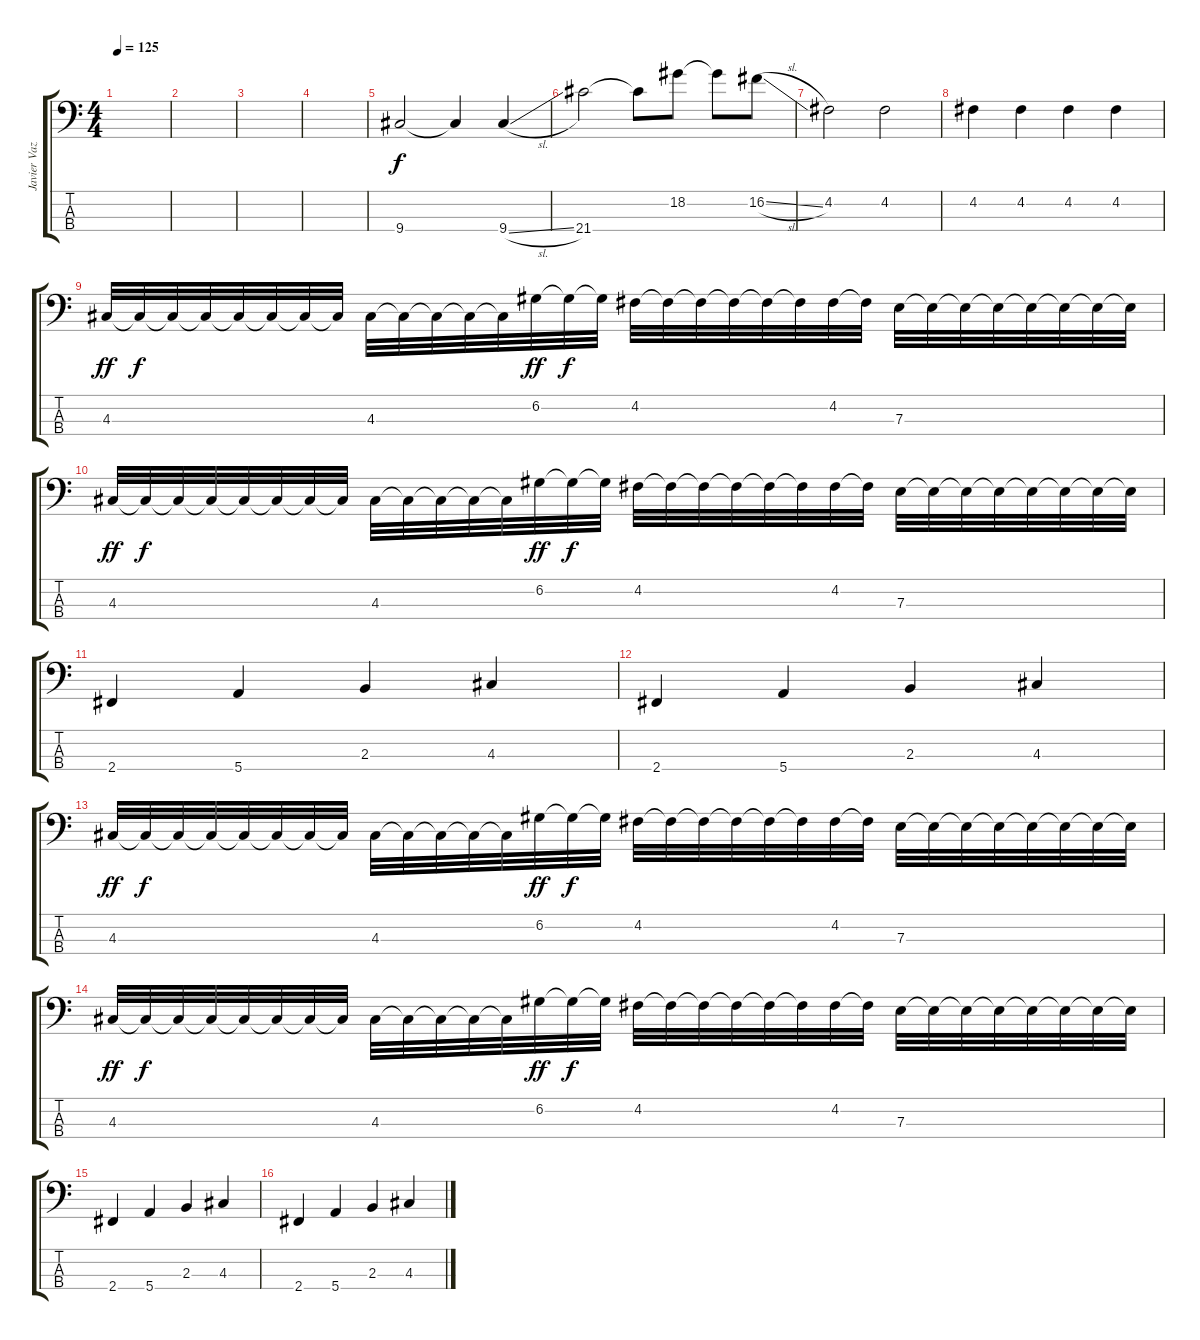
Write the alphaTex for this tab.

\track ("Javier Vaz Martins" "Javier Vaz") {instrument electricbassfinger}
\staff {score tabs}
\tuning (G2 D2 A1 E1) {hide}
\ts (4 4)
\tempo 125
\clef f4
\ks c
|
|
|
|
9.4.2 9.4{t}.4 9.4{sl}.4 |
21.4.2 21.4{t}.8 18.2.8 18.2{t}.8 16.2{sl}.8 |
4.2.2 4.2.2 |
4.2.4 4.2.4 4.2.4 4.2.4 |
4.3.32{dy ff} 4.3{t}.32{dy f} 4.3{t}.32 4.3{t}.32 4.3{t}.32 4.3{t}.32 4.3{t}.32 4.3{t}.32 4.3.32 4.3{t}.32 4.3{t}.32 4.3{t}.32 4.3{t}.32 6.2.32{dy ff} 6.2{t}.32{dy f} 6.2{t}.32 4.2.32 4.2{t}.32 4.2{t}.32 4.2{t}.32 4.2{t}.32 4.2{t}.32 4.2.32 4.2{t}.32 7.3.32 7.3{t}.32 7.3{t}.32 7.3{t}.32 7.3{t}.32 7.3{t}.32 7.3{t}.32 7.3{t}.32 |
4.3.32{dy ff} 4.3{t}.32{dy f} 4.3{t}.32 4.3{t}.32 4.3{t}.32 4.3{t}.32 4.3{t}.32 4.3{t}.32 4.3.32 4.3{t}.32 4.3{t}.32 4.3{t}.32 4.3{t}.32 6.2.32{dy ff} 6.2{t}.32{dy f} 6.2{t}.32 4.2.32 4.2{t}.32 4.2{t}.32 4.2{t}.32 4.2{t}.32 4.2{t}.32 4.2.32 4.2{t}.32 7.3.32 7.3{t}.32 7.3{t}.32 7.3{t}.32 7.3{t}.32 7.3{t}.32 7.3{t}.32 7.3{t}.32 |
2.4.4 5.4.4 2.3.4 4.3.4 |
2.4.4 5.4.4 2.3.4 4.3.4 |
4.3.32{dy ff} 4.3{t}.32{dy f} 4.3{t}.32 4.3{t}.32 4.3{t}.32 4.3{t}.32 4.3{t}.32 4.3{t}.32 4.3.32 4.3{t}.32 4.3{t}.32 4.3{t}.32 4.3{t}.32 6.2.32{dy ff} 6.2{t}.32{dy f} 6.2{t}.32 4.2.32 4.2{t}.32 4.2{t}.32 4.2{t}.32 4.2{t}.32 4.2{t}.32 4.2.32 4.2{t}.32 7.3.32 7.3{t}.32 7.3{t}.32 7.3{t}.32 7.3{t}.32 7.3{t}.32 7.3{t}.32 7.3{t}.32 |
4.3.32{dy ff} 4.3{t}.32{dy f} 4.3{t}.32 4.3{t}.32 4.3{t}.32 4.3{t}.32 4.3{t}.32 4.3{t}.32 4.3.32 4.3{t}.32 4.3{t}.32 4.3{t}.32 4.3{t}.32 6.2.32{dy ff} 6.2{t}.32{dy f} 6.2{t}.32 4.2.32 4.2{t}.32 4.2{t}.32 4.2{t}.32 4.2{t}.32 4.2{t}.32 4.2.32 4.2{t}.32 7.3.32 7.3{t}.32 7.3{t}.32 7.3{t}.32 7.3{t}.32 7.3{t}.32 7.3{t}.32 7.3{t}.32 |
2.4.4 5.4.4 2.3.4 4.3.4 |
2.4.4 5.4.4 2.3.4 4.3.4
